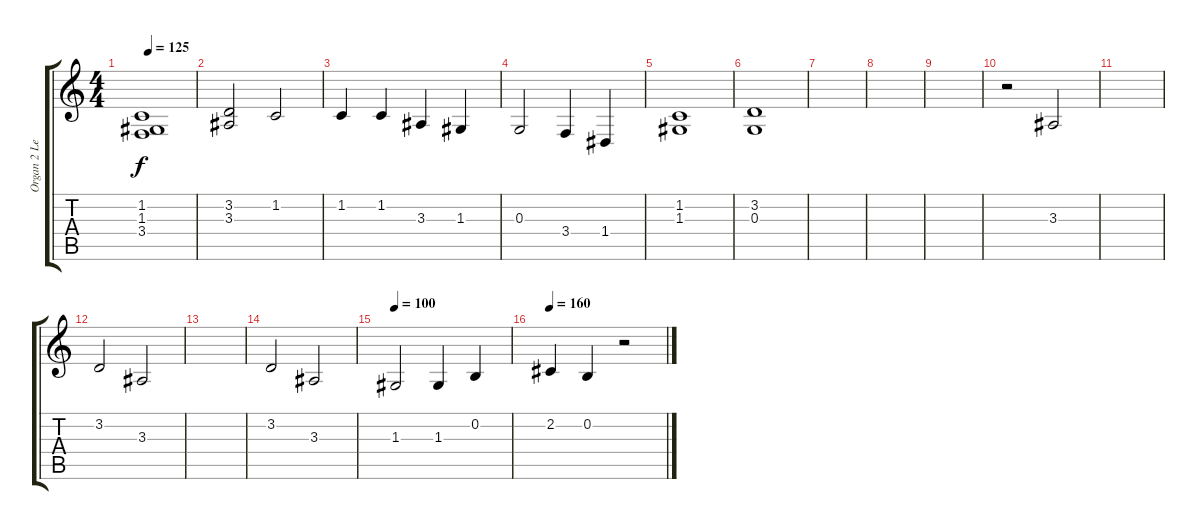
\track ("Organ 2 Left (Emerson)" "Organ 2 Le") {instrument percussiveorgan}
\staff {score tabs}
\tuning (E4 B3 G3 D3 A2 E2) {hide}
\ts (4 4)
\tempo 125
\clef g2
\ks c
(1.2 1.3 3.4).1{dy f} |
(3.2 3.3).2 1.2.2 |
1.2.4 1.2.4 3.3.4 1.3.4 |
0.3.2 3.4.4 1.4.4 |
(1.2 1.3).1 |
(3.2 0.3).1 |
|
|
|
r.2 3.3.2 |
|
3.2.2 3.3.2 |
|
3.2.2 3.3.2 |
\tempo 100
1.3.2 1.3.4 0.2.4 |
\tempo 160
2.2.4 0.2.4 r.2
